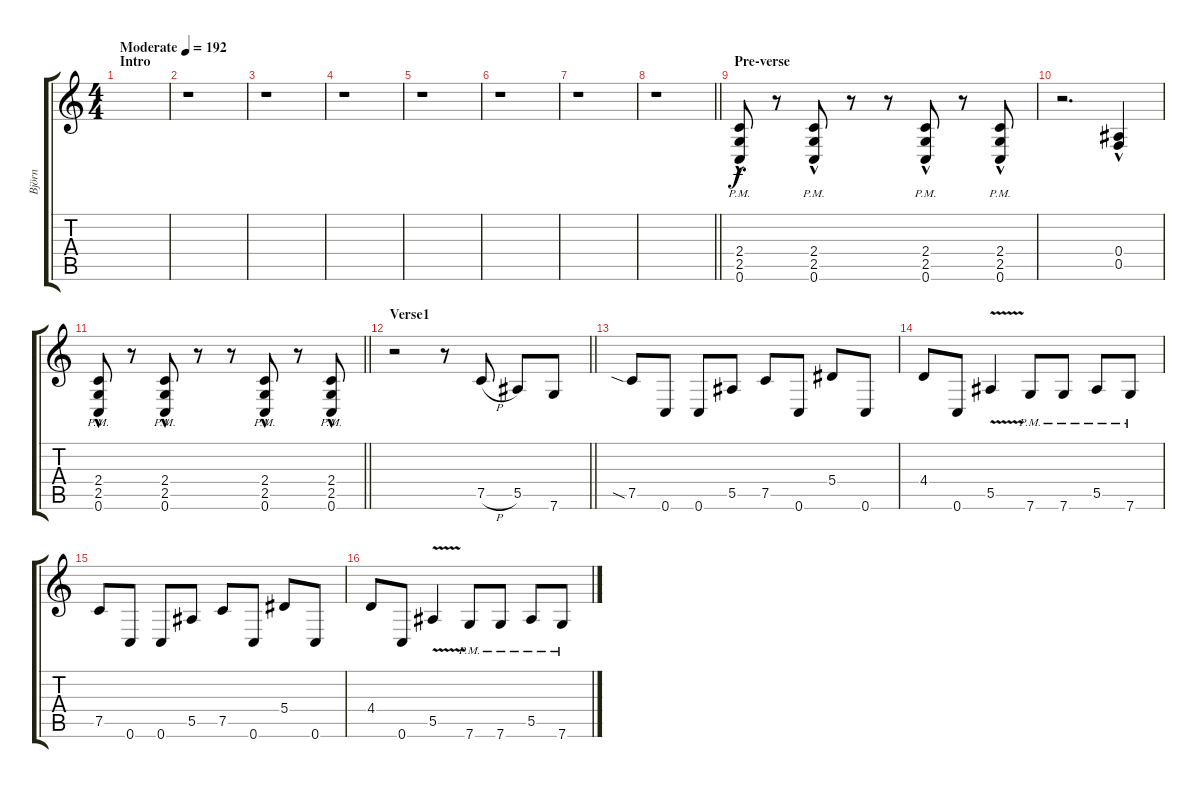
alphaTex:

\track ("Björn" "Björn") {instrument distortionguitar}
\staff {score tabs}
\tuning (C4 G3 Eb3 Bb2 F2 C2) {hide}
\ts (4 4)
\section ("" "Intro")
\tempo (192 "Moderate")
\clef g2
\ks c
|
r.1 |
r.1 |
r.1 |
r.1 |
r.1 |
r.1 |
\barLineRight lightlight
r.1 |
\section ("" "Pre-verse")
(2.4{hac} 2.5{hac} 0.6{hac pm}).8 r.8 (2.4{hac} 2.5{hac} 0.6{hac pm}).8 r.8 r.8 (2.4{hac} 2.5{hac} 0.6{hac pm}).8 r.8 (2.4{hac} 2.5{hac} 0.6{hac pm}).8 |
r.2{d} (0.4{hac} 0.5{hac}).4 |
\barLineRight lightlight
(2.4{hac} 2.5{hac} 0.6{hac pm}).8 r.8 (2.4{hac} 2.5{hac} 0.6{hac pm}).8 r.8 r.8 (2.4{hac} 2.5{hac} 0.6{hac pm}).8 r.8 (2.4{hac} 2.5{hac} 0.6{hac pm}).8 |
\section ("" "Verse1")
\barLineRight lightlight
r.2 r.8 7.5{h}.8{dy f} 5.5.8 7.6.8 |
7.5{sia}.8 0.6.8 0.6.8 5.5.8 7.5.8 0.6.8 5.4.8 0.6.8 |
4.4.8 0.6.8 5.5{v}.4 7.6{pm}.8 7.6{pm}.8 5.5{pm}.8 7.6{pm}.8 |
7.5.8 0.6.8 0.6.8 5.5.8 7.5.8 0.6.8 5.4.8 0.6.8 |
4.4.8 0.6.8 5.5{v}.4 7.6{pm}.8 7.6{pm}.8 5.5{pm}.8 7.6{pm}.8
